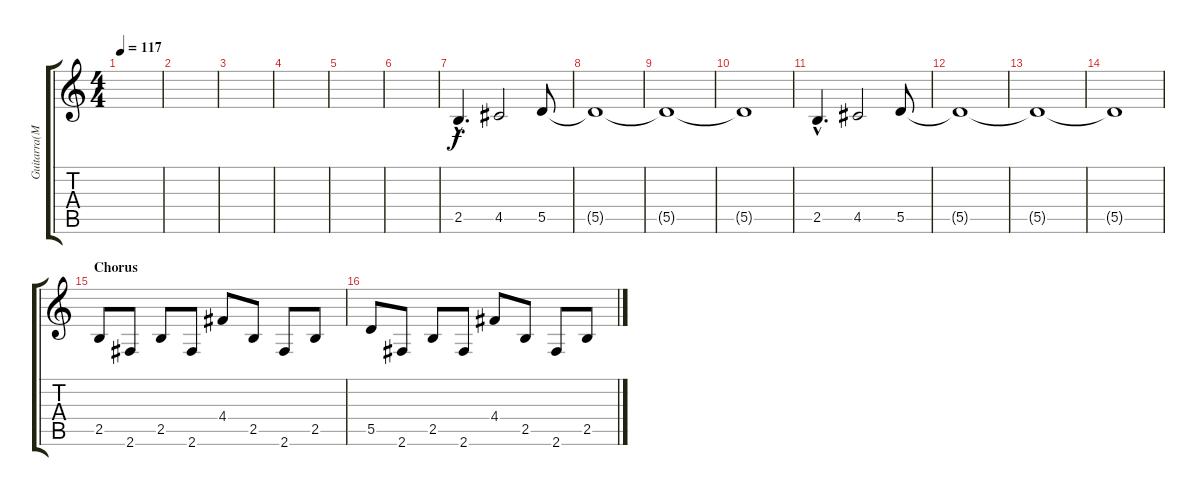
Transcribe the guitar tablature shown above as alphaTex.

\track ("Guitarra(Mike)" "Guitarra(M") {instrument overdrivenguitar}
\staff {score tabs}
\tuning (E4 B3 G3 D3 A2 E2) {hide}
\ts (4 4)
\tempo 117
\clef g2
\ks c
|
|
|
|
|
|
2.5{hac}.4{d volume 11 instrument distortionguitar} 4.5.2 5.5.8 |
5.5{t}.1 |
5.5{t}.1 |
5.5{t}.1 |
2.5{hac}.4{d volume 11 instrument distortionguitar} 4.5.2 5.5.8 |
5.5{t}.1 |
5.5{t}.1 |
5.5{t}.1 |
\section ("" "Chorus")
2.5.8{volume 11 instrument acousticguitarsteel} 2.6.8 2.5.8 2.6.8 4.4.8 2.5.8 2.6.8 2.5.8 |
5.5.8{volume 11 instrument acousticguitarsteel} 2.6.8 2.5.8 2.6.8 4.4.8 2.5.8 2.6.8 2.5.8
